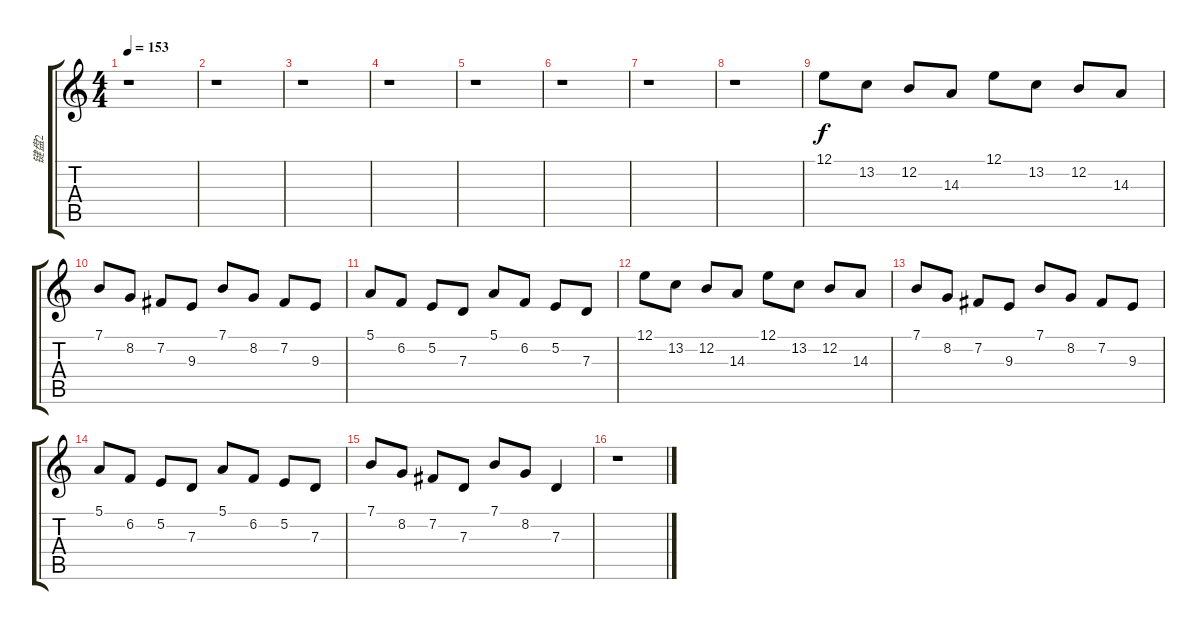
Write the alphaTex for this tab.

\track ("键盘2" "键盘2") {instrument orchestralharp}
\staff {score tabs}
\tuning (E4 B3 G3 D3 A2 E2) {hide}
\ts (4 4)
\tempo 153
\clef g2
\ks c
r.1{dy f} |
r.1 |
r.1 |
r.1 |
r.1 |
r.1 |
r.1 |
r.1 |
12.1.8 13.2.8 12.2.8 14.3.8 12.1.8 13.2.8 12.2.8 14.3.8 |
7.1.8 8.2.8 7.2.8 9.3.8 7.1.8 8.2.8 7.2.8 9.3.8 |
5.1.8 6.2.8 5.2.8 7.3.8 5.1.8 6.2.8 5.2.8 7.3.8 |
12.1.8 13.2.8 12.2.8 14.3.8 12.1.8 13.2.8 12.2.8 14.3.8 |
7.1.8 8.2.8 7.2.8 9.3.8 7.1.8 8.2.8 7.2.8 9.3.8 |
5.1.8 6.2.8 5.2.8 7.3.8 5.1.8 6.2.8 5.2.8 7.3.8 |
7.1.8 8.2.8 7.2.8 7.3.8 7.1.8 8.2.8 7.3.4 |
r.1
